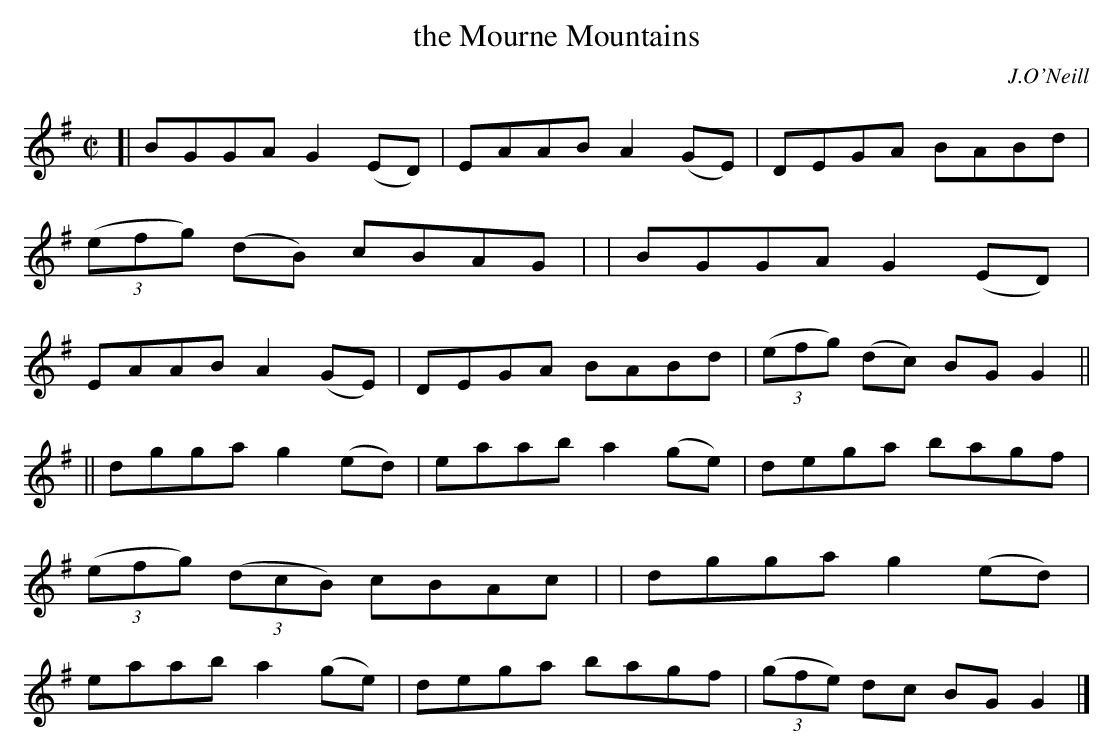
X:1
T: the Mourne Mountains
M: C|
O: J.O'Neill
L: 1/8
K: G
[| BGGA G2(ED) | EAAB A2(GE) | DEGA BABd | (3(efg) (dB) cBAG |\
|  BGGA G2(ED) | EAAB A2(GE) | DEGA BABd | (3(efg) (dc) BGG2 ||
|| dgga g2(ed) | eaab a2(ge) | dega bagf | (3(efg) (3(dcB) cBAc |\
|  dgga g2(ed) | eaab a2(ge) | dega bagf | (3(gfe) dc BGG2 |]
